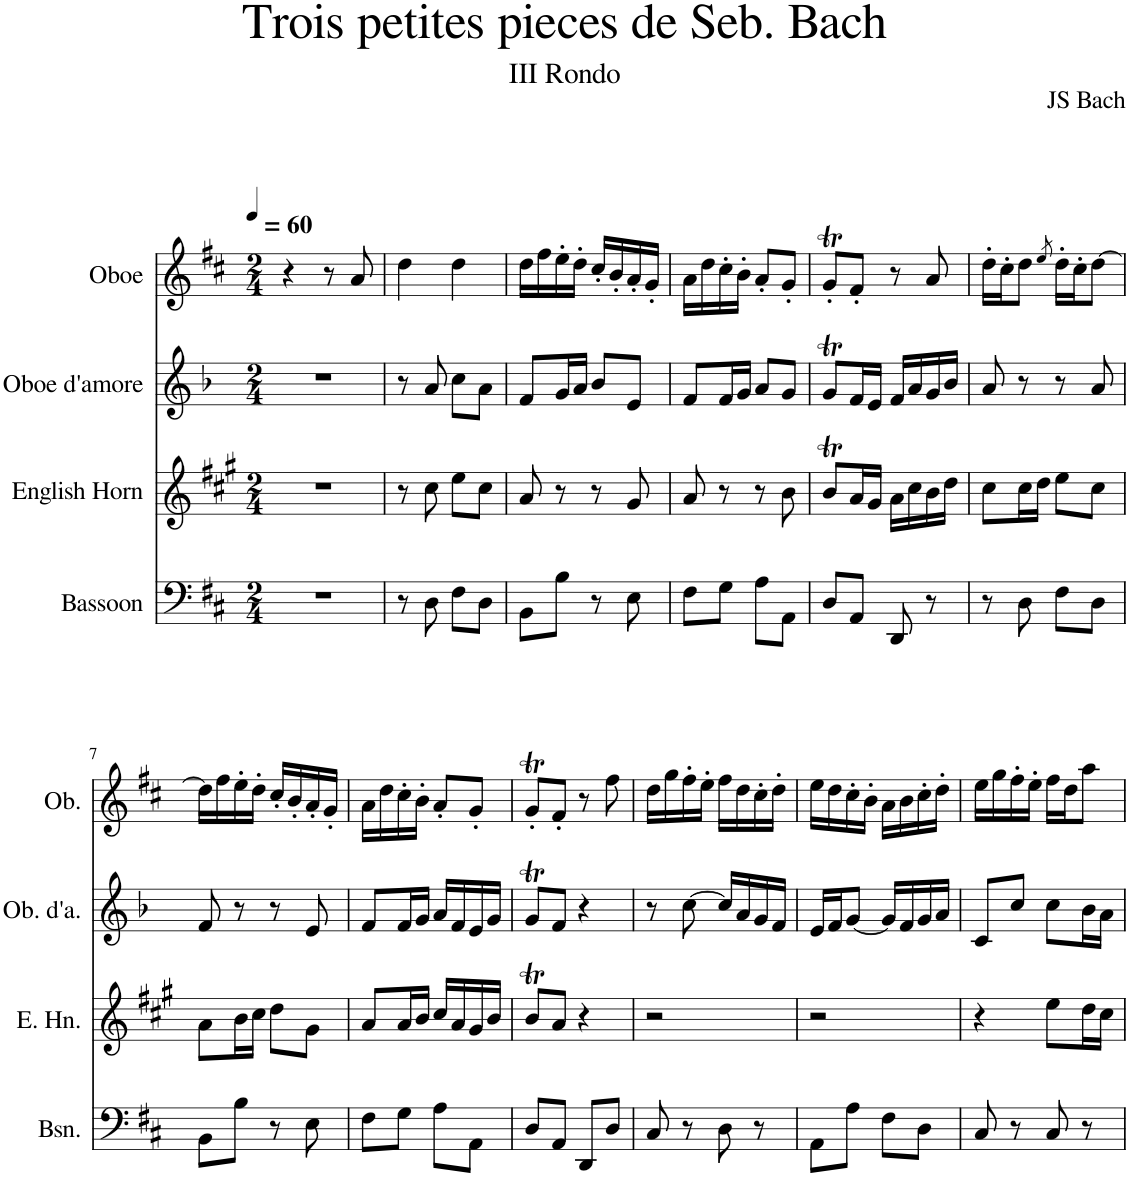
**kern	**kern	**kern	**kern
*part4	*part3	*part2	*part1
*staff4	*staff3	*staff2	*staff1
*I"Bassoon	*I"English Horn	*I"Oboe d'amore	*I"Oboe
*I'Bsn.	*I'E. Hn.	*I'Ob. d'a.	*I'Ob.
*clefF4	*clefG2	*clefG2	*clefG2
*	*Trd4c7	*Trd2c3	*
*k[f#c#]	*k[f#c#g#]	*k[b-]	*k[f#c#]
*M2/4	*M2/4	*M2/4	*M2/4
=1	=1	=1	=1
!	!	!	!LO:TX:a:t== 60
2r	2r	2r	4r
.	.	.	8r
.	.	.	8a/
=2	=2	=2	=2
8r	8r	8r	4dd\
8D\	8cc#\	8a/	.
8F#\L	8ee\L	8cc\L	4dd\
8D\J	8cc#\J	8a\J	.
=3	=3	=3	=3
8BB\L	8a/	8f/L	16dd\LL
.	.	.	16ff#\
8B\J	8r	16g/L	16ee'\
.	.	16a/JJ	16dd'\JJ
8r	8r	8b-/L	16cc#'/LL
.	.	.	16b'/
8E\	8g#/	8e/J	16a'/
.	.	.	16g'/JJ
=4	=4	=4	=4
8F#\L	8a/	8f/L	16a\LL
.	.	.	16dd\
8G\J	8r	16f/L	16cc#'\
.	.	16g/JJ	16b'\JJ
8A\L	8r	8a/L	8a'/L
8AA\J	8b\	8g/J	8g'/J
=5	=5	=5	=5
8D/L	8bT/L	8gT/L	8gT'/L
8AA/J	16a/L	16f/L	8f#'/J
.	16g#/JJ	16e/JJ	.
8DD/	16a\LL	16f/LL	8r
.	16cc#\	16a/	.
8r	16b\	16g/	8a/
.	16dd\JJ	16b-/JJ	.
=6	=6	=6	=6
8r	8cc#\L	8a/	16dd'\LL
.	.	.	16cc#'\J
8D\	16cc#\L	8r	8dd\J
.	16dd\JJ	.	.
.	.	.	8qee/
8F#\L	8ee\L	8r	16dd'\LL
.	.	.	16cc#'\J
8D\J	8cc#\J	8a/	[8dd\J
!!LO:LB:g=z
=7	=7	=7	=7
8BB\L	8a\L	8f/	16dd\LL]
.	.	.	16ff#\
8B\J	16b\L	8r	16ee'\
.	16cc#\JJ	.	16dd'\JJ
8r	8dd\L	8r	16cc#'/LL
.	.	.	16b'/
8E\	8g#\J	8e/	16a'/
.	.	.	16g'/JJ
=8	=8	=8	=8
8F#\L	8a/L	8f/L	16a\LL
.	.	.	16dd\
8G\J	16a/L	16f/L	16cc#'\
.	16b/JJ	16g/JJ	16b'\JJ
8A\L	16cc#/LL	16a/LL	8a'/L
.	16a/	16f/	.
8AA\J	16g#/	16e/	8g'/J
.	16b/JJ	16g/JJ	.
=9	=9	=9	=9
8D/L	8bT/L	8gT/L	8gT'/L
8AA/J	8a/J	8f/J	8f#'/J
8DD/L	4r	4r	8r
8D/J	.	.	8ff#\
=10	=10	=10	=10
8C#/	2r	8r	16dd\LL
.	.	.	16gg\
8r	.	[8cc\	16ff#'\
.	.	.	16ee'\JJ
8D\	.	16cc/LL]	16ff#\LL
.	.	16a/	16dd\
8r	.	16g/	16cc#'\
.	.	16f/JJ	16dd'\JJ
=11	=11	=11	=11
8AA\L	2r	16e/LL	16ee\LL
.	.	16f/J	16dd\
8A\J	.	[8g/J	16cc#'\
.	.	.	16b'\JJ
8F#\L	.	16g/LL]	16a\LL
.	.	16f/	16b\
8D\J	.	16g/	16cc#'\
.	.	16a/JJ	16dd'\JJ
=12	=12	=12	=12
8C#/	4r	8c/L	16ee\LL
.	.	.	16gg\
8r	.	8cc/J	16ff#'\
.	.	.	16ee'\JJ
8C#/	8ee\L	8cc\L	16ff#\LL
.	.	.	16dd\J
8r	16dd\L	16b-\L	8aa\J
.	16cc#\JJ	16a\JJ	.
=	=	=	=
*-	*-	*-	*-
